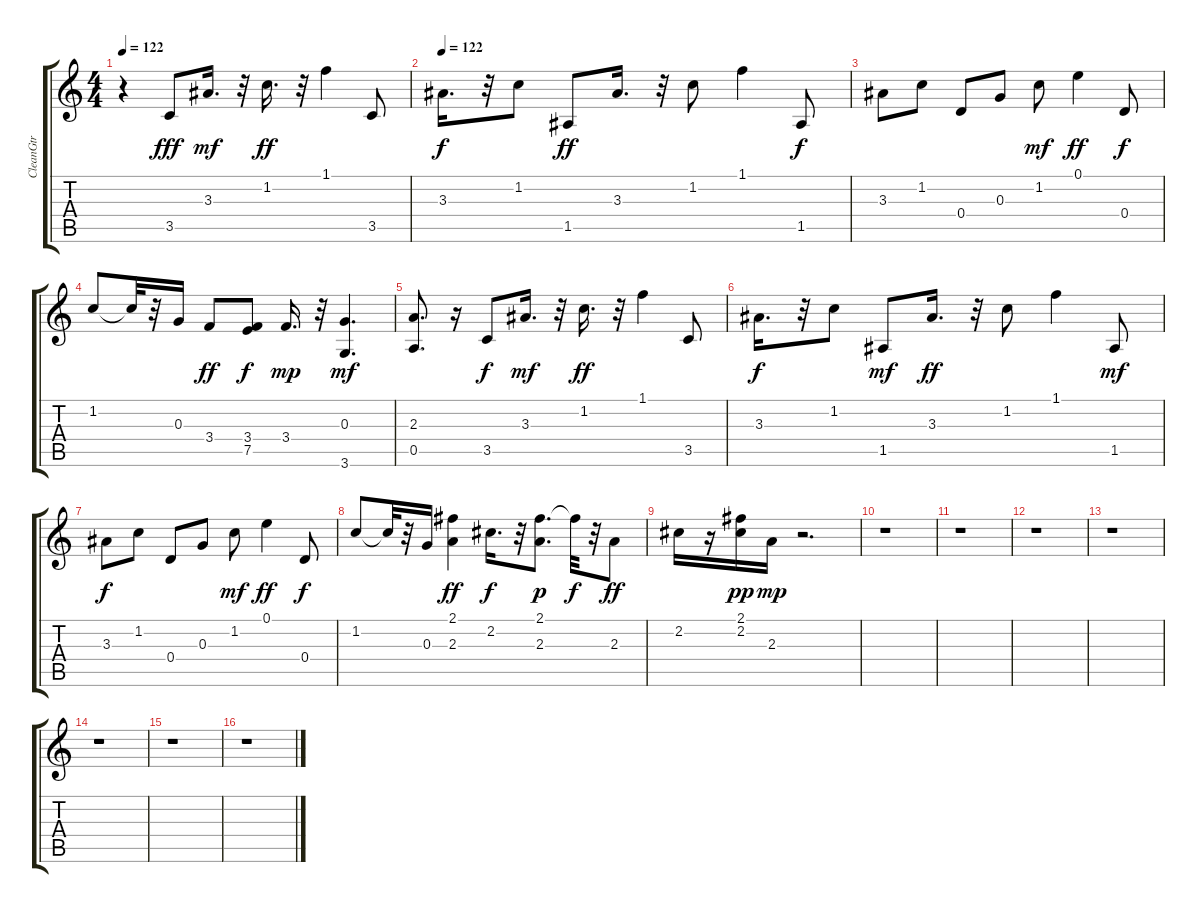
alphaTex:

\track ("CleanGtr" "CleanGtr") {instrument electricguitarclean}
\staff {score tabs}
\tuning (E4 B3 G3 D3 A2 E2) {hide}
\ts (4 4)
\tempo 122
\clef g2
\ks c
r.4{dy f} 3.5.8{dy fff} 3.3.16{d dy mf} r.32 1.2.16{d dy ff} r.32 1.1.4 3.5.8 |
\tempo 122
3.3.16{d dy f} r.32 1.2.8 1.5.8{dy ff} 3.3.16{d} r.32 1.2.8 1.1.4 1.5.8{dy f} |
3.3.8 1.2.8 0.4.8 0.3.8 1.2.8{dy mf} 0.1.4{dy ff} 0.4.8{dy f} |
1.2.8 1.2{t}.32 r.32 0.3.16 3.4.8{dy ff} (3.4 7.5).8{dy f} 3.4.16{d dy mp} r.32 (0.3 3.6).4{d dy mf} |
(2.3 0.5).8{d} r.16 3.5.8{dy f} 3.3.16{d dy mf} r.32 1.2.16{d dy ff} r.32 1.1.4 3.5.8 |
3.3.16{d dy f} r.32 1.2.8 1.5.8{dy mf} 3.3.16{d dy ff} r.32 1.2.8 1.1.4 1.5.8{dy mf} |
3.3.8{dy f} 1.2.8 0.4.8 0.3.8 1.2.8{dy mf} 0.1.4{dy ff} 0.4.8{dy f} |
1.2.8 1.2{t}.32 r.32 0.3.16 (2.1 2.3).4{dy ff} 2.2.16{d dy f} r.32 (2.1 2.3).8{d dy p} 2.1{t}.32{dy f} r.32 2.3.8{dy ff} |
2.2.16 r.16 (2.1 2.2).16{dy pp} 2.3.16{dy mp} r.2{d} |
r.1 |
r.1 |
r.1 |
r.1 |
r.1 |
r.1 |
r.1
